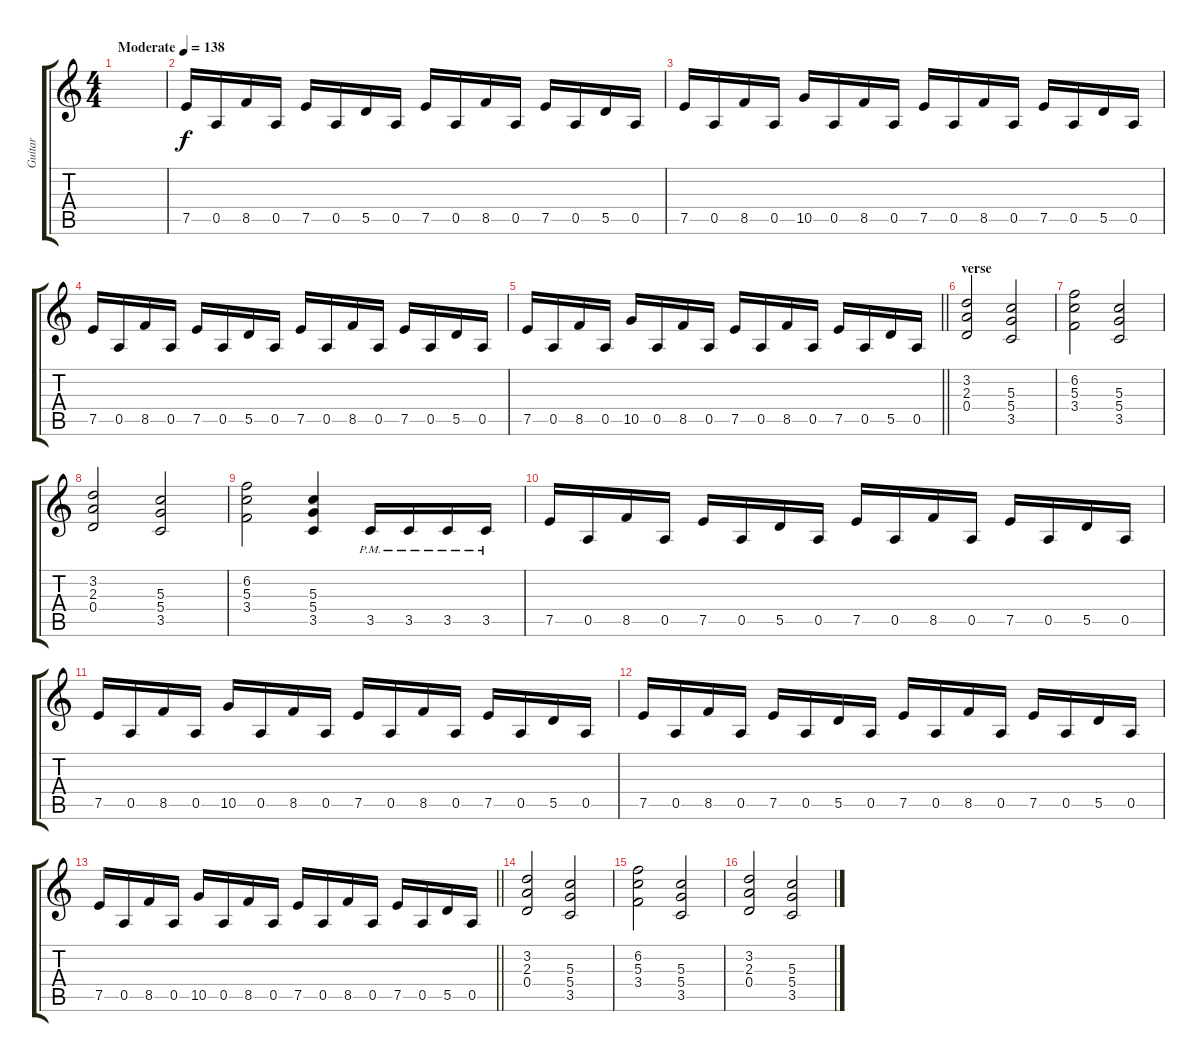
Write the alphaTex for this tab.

\track ("Guitar" "Guitar") {mute instrument overdrivenguitar}
\staff {score tabs}
\tuning (E4 B3 G3 D3 A2 E2) {hide}
\ts (4 4)
\tempo (138 "Moderate")
\clef g2
\ks c
|
7.5.16 0.5.16 8.5.16 0.5.16 7.5.16 0.5.16 5.5.16 0.5.16 7.5.16 0.5.16 8.5.16 0.5.16 7.5.16 0.5.16 5.5.16 0.5.16 |
7.5.16 0.5.16 8.5.16 0.5.16 10.5.16 0.5.16 8.5.16 0.5.16 7.5.16 0.5.16 8.5.16 0.5.16 7.5.16 0.5.16 5.5.16 0.5.16 |
7.5.16 0.5.16 8.5.16 0.5.16 7.5.16 0.5.16 5.5.16 0.5.16 7.5.16 0.5.16 8.5.16 0.5.16 7.5.16 0.5.16 5.5.16 0.5.16 |
\barLineRight lightlight
7.5.16 0.5.16 8.5.16 0.5.16 10.5.16 0.5.16 8.5.16 0.5.16 7.5.16 0.5.16 8.5.16 0.5.16 7.5.16 0.5.16 5.5.16 0.5.16 |
\section ("" "verse")
(3.2 2.3 0.4).2 (5.3 5.4 3.5).2 |
(6.2 5.3 3.4).2 (5.3 5.4 3.5).2 |
(3.2 2.3 0.4).2 (5.3 5.4 3.5).2 |
(6.2 5.3 3.4).2 (5.3 5.4 3.5).4 3.5{pm}.16 3.5{pm}.16 3.5{pm}.16 3.5{pm}.16 |
7.5.16 0.5.16 8.5.16 0.5.16 7.5.16 0.5.16 5.5.16 0.5.16 7.5.16 0.5.16 8.5.16 0.5.16 7.5.16 0.5.16 5.5.16 0.5.16 |
7.5.16 0.5.16 8.5.16 0.5.16 10.5.16 0.5.16 8.5.16 0.5.16 7.5.16 0.5.16 8.5.16 0.5.16 7.5.16 0.5.16 5.5.16 0.5.16 |
7.5.16 0.5.16 8.5.16 0.5.16 7.5.16 0.5.16 5.5.16 0.5.16 7.5.16 0.5.16 8.5.16 0.5.16 7.5.16 0.5.16 5.5.16 0.5.16 |
\barLineRight lightlight
7.5.16 0.5.16 8.5.16 0.5.16 10.5.16 0.5.16 8.5.16 0.5.16 7.5.16 0.5.16 8.5.16 0.5.16 7.5.16 0.5.16 5.5.16 0.5.16 |
(3.2 2.3 0.4).2 (5.3 5.4 3.5).2 |
(6.2 5.3 3.4).2 (5.3 5.4 3.5).2 |
(3.2 2.3 0.4).2 (5.3 5.4 3.5).2
